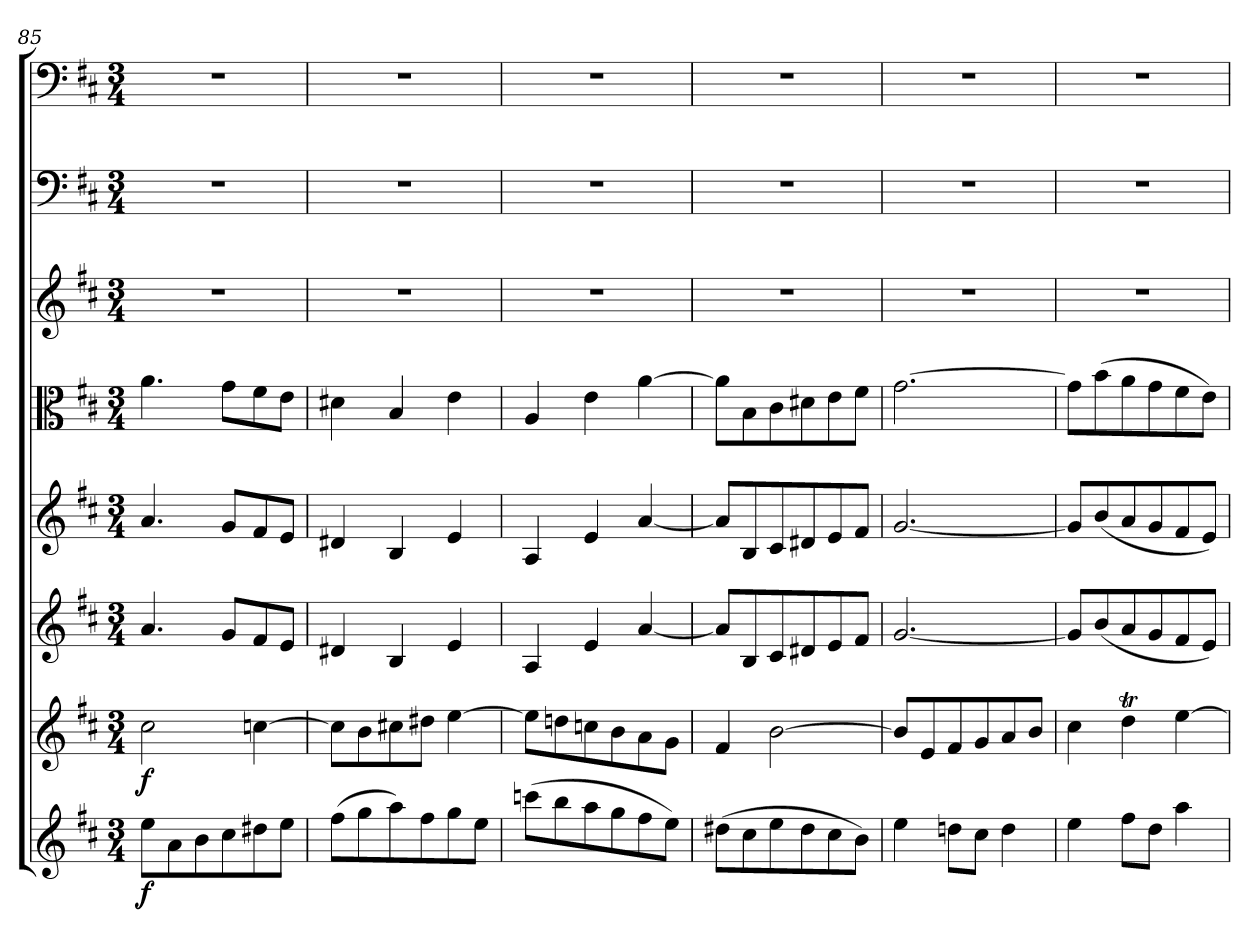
**kern	**dynam	**kern	**dynam	**kern	**kern	**kern	**kern	**kern	**kern
*part8	*part8	*part7	*part7	*part6	*part5	*part4	*part3	*part2	*part1
*staff8	*staff8	*staff7	*staff7	*staff6	*staff5	*staff4	*staff3	*staff2	*staff1
*clefG2	*	*clefG2	*	*clefG2	*clefG2	*clefC3	*clefG2	*clefF4	*clefF4
*k[f#c#]	*	*k[f#c#]	*	*k[f#c#]	*k[f#c#]	*k[f#c#]	*k[f#c#]	*k[f#c#]	*k[f#c#]
*D:	*	*D:	*	*D:	*D:	*D:	*D:	*D:	*D:
*M3/4	*	*M3/4	*	*M3/4	*M3/4	*M3/4	*M3/4	*M3/4	*M3/4
=85	=85	=85	=85	=85	=85	=85	=85	=85	=85
8ee\L	f	2cc#\	f	4.a/	4.a/	4.a\	2.r	2.r	2.r
8a\	.	.	.	.	.	.	.	.	.
8b\	.	.	.	.	.	.	.	.	.
8cc#\	.	.	.	8g/L	8g/L	8g\L	.	.	.
8dd#X\	.	[4ccn\	.	8f#/	8f#/	8f#\	.	.	.
8ee\J	.	.	.	8e/J	8e/J	8e\J	.	.	.
=86	=86	=86	=86	=86	=86	=86	=86	=86	=86
(8ff#\L	.	8cc\L]	.	4d#X/	4d#X/	4d#X\	2.r	2.r	2.r
8gg\	.	8b\	.	.	.	.	.	.	.
8aa\)	.	8cc#X\	.	4B/	4B/	4B/	.	.	.
8ff#\	.	8dd#X\J	.	.	.	.	.	.	.
8gg\	.	[4ee\	.	4e/	4e/	4e\	.	.	.
8ee\J	.	.	.	.	.	.	.	.	.
=87	=87	=87	=87	=87	=87	=87	=87	=87	=87
(8cccn\L	.	8ee\L]	.	4A/	4A/	4A/	2.r	2.r	2.r
8bb\	.	8ddn\	.	.	.	.	.	.	.
8aa\	.	8ccn\	.	4e/	4e/	4e\	.	.	.
8gg\	.	8b\	.	.	.	.	.	.	.
8ff#\	.	8a\	.	[4a/	[4a/	[4a\	.	.	.
8ee\J)	.	8g\J	.	.	.	.	.	.	.
=88	=88	=88	=88	=88	=88	=88	=88	=88	=88
(8dd#X\L	.	4f#/	.	8a/L]	8a/L]	8a\L]	2.r	2.r	2.r
8cc#\	.	.	.	8B/	8B/	8B\	.	.	.
8ee\	.	[2b\	.	8c#/	8c#/	8c#\	.	.	.
8dd#\	.	.	.	8d#X/	8d#X/	8d#X\	.	.	.
8cc#\	.	.	.	8e/	8e/	8e\	.	.	.
8b\J)	.	.	.	8f#/J	8f#/J	8f#\J	.	.	.
=89	=89	=89	=89	=89	=89	=89	=89	=89	=89
4ee\	.	8b/L]	.	[2.g/	[2.g/	[2.g\	2.r	2.r	2.r
.	.	8e/	.	.	.	.	.	.	.
8ddn\L	.	8f#/	.	.	.	.	.	.	.
8cc#\J	.	8g/	.	.	.	.	.	.	.
4dd\	.	8a/	.	.	.	.	.	.	.
.	.	8b/J	.	.	.	.	.	.	.
=90	=90	=90	=90	=90	=90	=90	=90	=90	=90
4ee\	.	4cc#\	.	8g/L]	8g/L]	8g\L]	2.r	2.r	2.r
.	.	.	.	(8b/	(8b/	(8b\	.	.	.
8ff#\L	.	4ddT\	.	8a/	8a/	8a\	.	.	.
8dd\J	.	.	.	8g/	8g/	8g\	.	.	.
4aa\	.	[4ee\	.	8f#/	8f#/	8f#\	.	.	.
.	.	.	.	8e/J)	8e/J)	8e\J)	.	.	.
=	=	=	=	=	=	=	=	=	=
*-	*-	*-	*-	*-	*-	*-	*-	*-	*-
